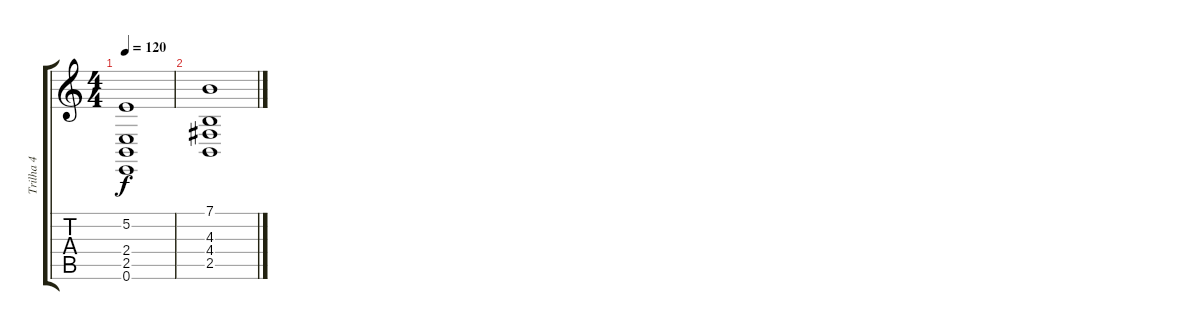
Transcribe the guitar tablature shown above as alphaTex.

\track ("Trilha 4" "Trilha 4") {instrument synthstrings1}
\staff {score tabs}
\tuning (E4 B3 G3 D3 A2 E2) {hide}
\ts (4 4)
\tempo 120
\clef g2
\ks c
(5.2 2.4 2.5 0.6).1{dy f} |
(7.1 4.3 4.4 2.5).1
